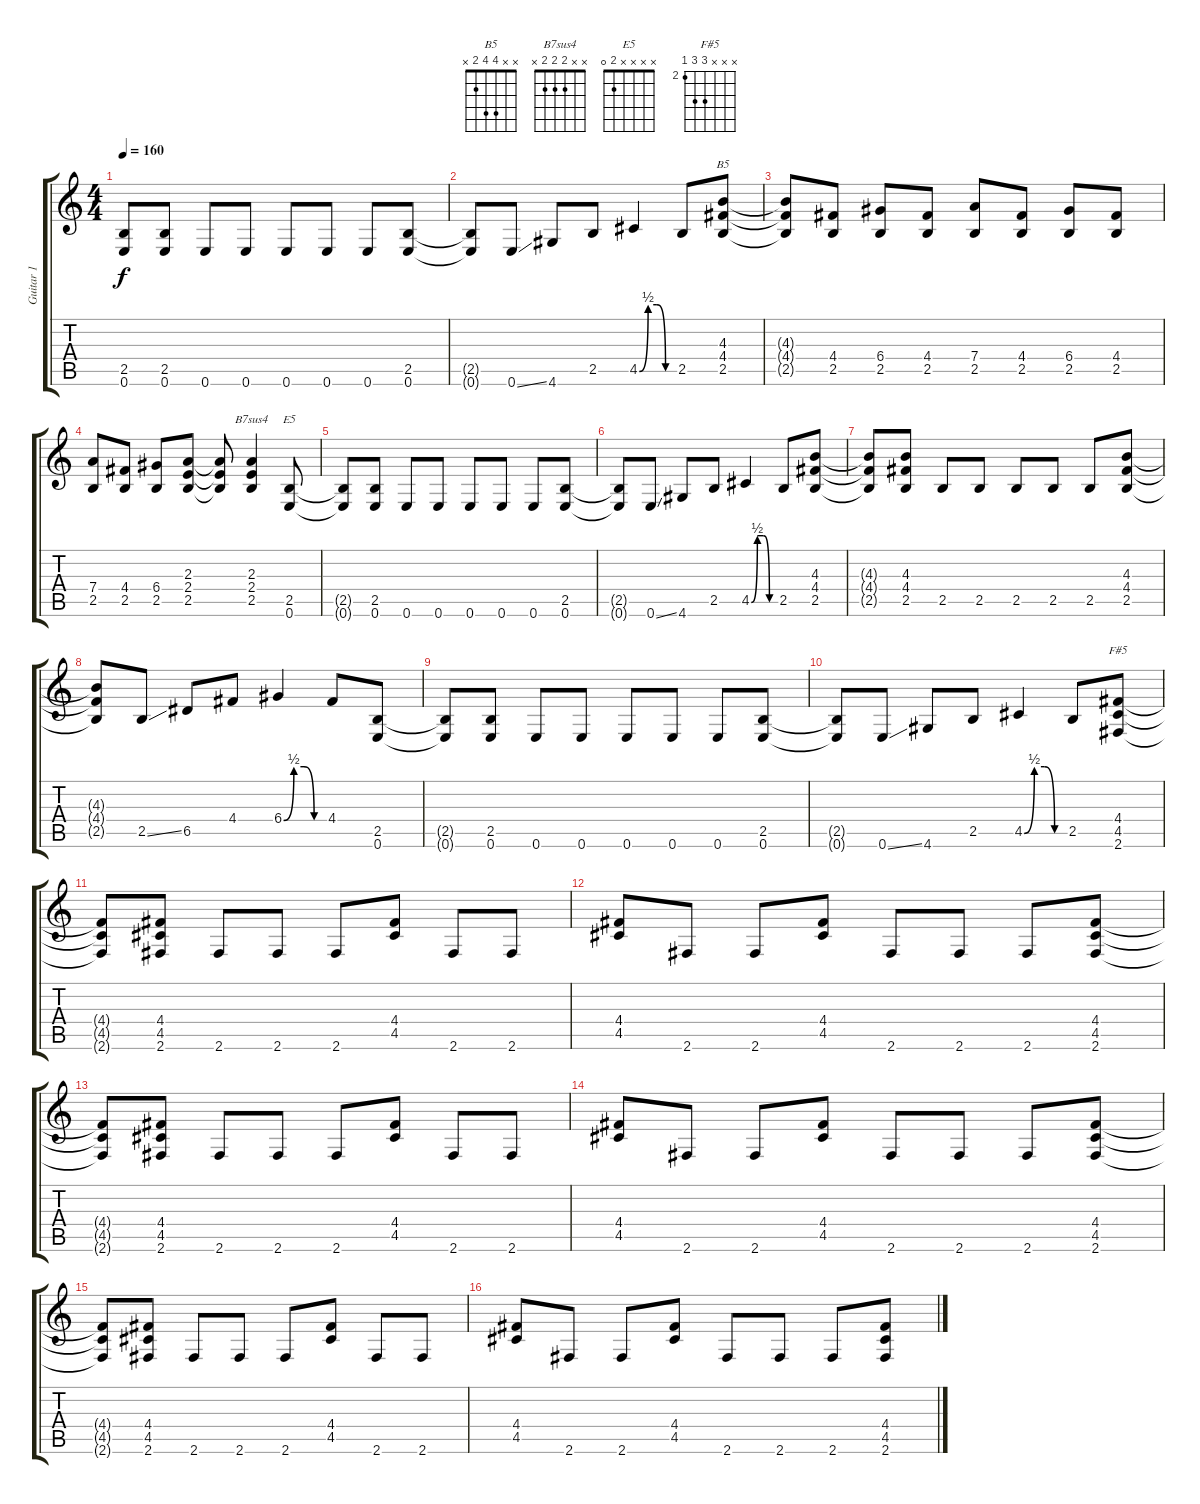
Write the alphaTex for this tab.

\track ("Guitar 1" "Guitar 1") {instrument distortionguitar}
\staff {score tabs}
\tuning (E4 B3 G3 D3 A2 E2) {hide}
\chord ("B5" x x 4 4 2 x)
\chord ("B7sus4" x x 2 2 2 x)
\chord ("E5" x x x x 2 0)
\chord ("F#5" x x x 4 4 2) {firstfret 2}
\ts (4 4)
\tempo 160
\clef g2
\ks c
(2.5{t} 0.6{t}).8{dy f} (2.5 0.6).8 0.6.8 0.6.8 0.6.8 0.6.8 0.6.8 (2.5 0.6).8 |
(2.5{t} 0.6{t}).8 0.6{ss}.8 4.6.8 2.5.8 4.5{be (custom 0 0 15 2 30 2 45 0 60 0)}.4 2.5.8 (4.3 4.4 2.5).8{ch "B5"} |
(4.3{t} 4.4{t} 2.5{t}).8 (4.4 2.5).8 (6.4 2.5).8 (4.4 2.5).8 (7.4 2.5).8 (4.4 2.5).8 (6.4 2.5).8 (4.4 2.5).8 |
(7.4 2.5).8 (4.4 2.5).8 (6.4 2.5).8 (2.3 2.4 2.5).8 (2.3{t} 2.4{t} 2.5{t}).8 (2.3 2.4 2.5).4{ch "B7sus4"} (2.5 0.6).8{ch "E5"} |
(2.5{t} 0.6{t}).8 (2.5 0.6).8 0.6.8 0.6.8 0.6.8 0.6.8 0.6.8 (2.5 0.6).8 |
(2.5{t} 0.6{t}).8 0.6{ss}.8 4.6.8 2.5.8 4.5{be (custom 0 0 15 2 30 2 45 0 60 0)}.4 2.5.8 (4.3 4.4 2.5).8 |
(4.3{t} 4.4{t} 2.5{t}).8 (4.3 4.4 2.5).8 2.5.8 2.5.8 2.5.8 2.5.8 2.5.8 (4.3 4.4 2.5).8 |
(4.3{t} 4.4{t} 2.5{t}).8 2.5{ss}.8 6.5.8 4.4.8 6.4{be (custom 0 0 15 2 30 2 45 0 60 0)}.4 4.4.8 (2.5 0.6).8 |
(2.5{t} 0.6{t}).8 (2.5 0.6).8 0.6.8 0.6.8 0.6.8 0.6.8 0.6.8 (2.5 0.6).8 |
(2.5{t} 0.6{t}).8 0.6{ss}.8 4.6.8 2.5.8 4.5{be (custom 0 0 15 2 30 2 45 0 60 0)}.4 2.5.8 (4.4 4.5 2.6).8{ch "F#5"} |
(4.4{t} 4.5{t} 2.6{t}).8 (4.4 4.5 2.6).8 2.6.8 2.6.8 2.6.8 (4.4 4.5).8 2.6.8 2.6.8 |
(4.4 4.5).8 2.6.8 2.6.8 (4.4 4.5).8 2.6.8 2.6.8 2.6.8 (4.4 4.5 2.6).8 |
(4.4{t} 4.5{t} 2.6{t}).8 (4.4 4.5 2.6).8 2.6.8 2.6.8 2.6.8 (4.4 4.5).8 2.6.8 2.6.8 |
(4.4 4.5).8 2.6.8 2.6.8 (4.4 4.5).8 2.6.8 2.6.8 2.6.8 (4.4 4.5 2.6).8 |
(4.4{t} 4.5{t} 2.6{t}).8 (4.4 4.5 2.6).8 2.6.8 2.6.8 2.6.8 (4.4 4.5).8 2.6.8 2.6.8 |
(4.4 4.5).8 2.6.8 2.6.8 (4.4 4.5).8 2.6.8 2.6.8 2.6.8 (4.4 4.5 2.6).8
